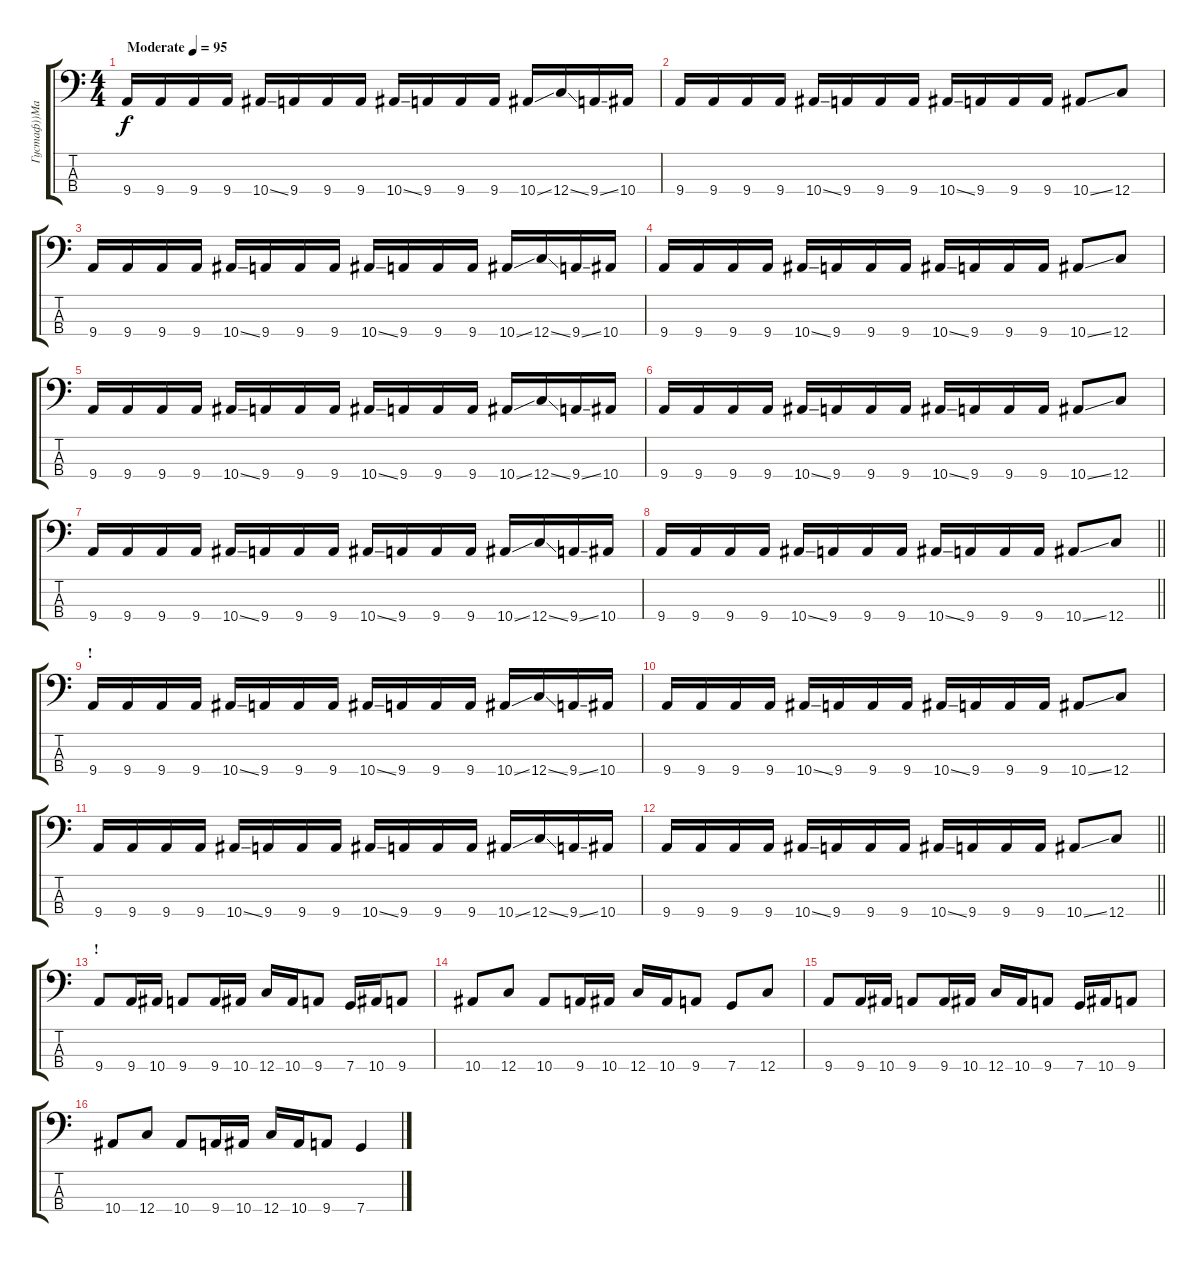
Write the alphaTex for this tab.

\track ("Густаф))Малибу)" "Густаф))Ма") {instrument slapbass2}
\staff {score tabs}
\tuning (F2 C2 G1 C1) {hide}
\ts (4 4)
\tempo (95 "Moderate")
\clef f4
\ks c
9.4.16{dy f instrument slapbass2} 9.4.16 9.4.16 9.4.16 10.4{ss}.16 9.4.16 9.4.16 9.4.16 10.4{ss}.16 9.4.16 9.4.16 9.4.16 10.4{ss}.16 12.4{ss}.16 9.4{ss}.16 10.4.16 |
9.4.16 9.4.16 9.4.16 9.4.16 10.4{ss}.16 9.4.16 9.4.16 9.4.16 10.4{ss}.16 9.4.16 9.4.16 9.4.16 10.4{ss}.8 12.4.8 |
9.4.16 9.4.16 9.4.16 9.4.16 10.4{ss}.16 9.4.16 9.4.16 9.4.16 10.4{ss}.16 9.4.16 9.4.16 9.4.16 10.4{ss}.16 12.4{ss}.16 9.4{ss}.16 10.4.16 |
9.4.16 9.4.16 9.4.16 9.4.16 10.4{ss}.16 9.4.16 9.4.16 9.4.16 10.4{ss}.16 9.4.16 9.4.16 9.4.16 10.4{ss}.8 12.4.8 |
9.4.16 9.4.16 9.4.16 9.4.16 10.4{ss}.16 9.4.16 9.4.16 9.4.16 10.4{ss}.16 9.4.16 9.4.16 9.4.16 10.4{ss}.16 12.4{ss}.16 9.4{ss}.16 10.4.16 |
9.4.16 9.4.16 9.4.16 9.4.16 10.4{ss}.16 9.4.16 9.4.16 9.4.16 10.4{ss}.16 9.4.16 9.4.16 9.4.16 10.4{ss}.8 12.4.8 |
9.4.16 9.4.16 9.4.16 9.4.16 10.4{ss}.16 9.4.16 9.4.16 9.4.16 10.4{ss}.16 9.4.16 9.4.16 9.4.16 10.4{ss}.16 12.4{ss}.16 9.4{ss}.16 10.4.16 |
\barLineRight lightlight
9.4.16 9.4.16 9.4.16 9.4.16 10.4{ss}.16 9.4.16 9.4.16 9.4.16 10.4{ss}.16 9.4.16 9.4.16 9.4.16 10.4{ss}.8 12.4.8 |
\section ("" "!")
9.4.16 9.4.16 9.4.16 9.4.16 10.4{ss}.16 9.4.16 9.4.16 9.4.16 10.4{ss}.16 9.4.16 9.4.16 9.4.16 10.4{ss}.16 12.4{ss}.16 9.4{ss}.16 10.4.16 |
9.4.16 9.4.16 9.4.16 9.4.16 10.4{ss}.16 9.4.16 9.4.16 9.4.16 10.4{ss}.16 9.4.16 9.4.16 9.4.16 10.4{ss}.8 12.4.8 |
9.4.16 9.4.16 9.4.16 9.4.16 10.4{ss}.16 9.4.16 9.4.16 9.4.16 10.4{ss}.16 9.4.16 9.4.16 9.4.16 10.4{ss}.16 12.4{ss}.16 9.4{ss}.16 10.4.16 |
\barLineRight lightlight
9.4.16 9.4.16 9.4.16 9.4.16 10.4{ss}.16 9.4.16 9.4.16 9.4.16 10.4{ss}.16 9.4.16 9.4.16 9.4.16 10.4{ss}.8 12.4.8 |
\section ("" "!")
9.4.8 9.4.16 10.4.16 9.4.8 9.4.16 10.4.16 12.4.16 10.4.16 9.4.8 7.4.16 10.4.16 9.4.8 |
10.4.8 12.4.8 10.4.8 9.4.16 10.4.16 12.4.16 10.4.16 9.4.8 7.4.8 12.4.8 |
9.4.8 9.4.16 10.4.16 9.4.8 9.4.16 10.4.16 12.4.16 10.4.16 9.4.8 7.4.16 10.4.16 9.4.8 |
10.4.8 12.4.8 10.4.8 9.4.16 10.4.16 12.4.16 10.4.16 9.4.8 7.4{ss}.4
